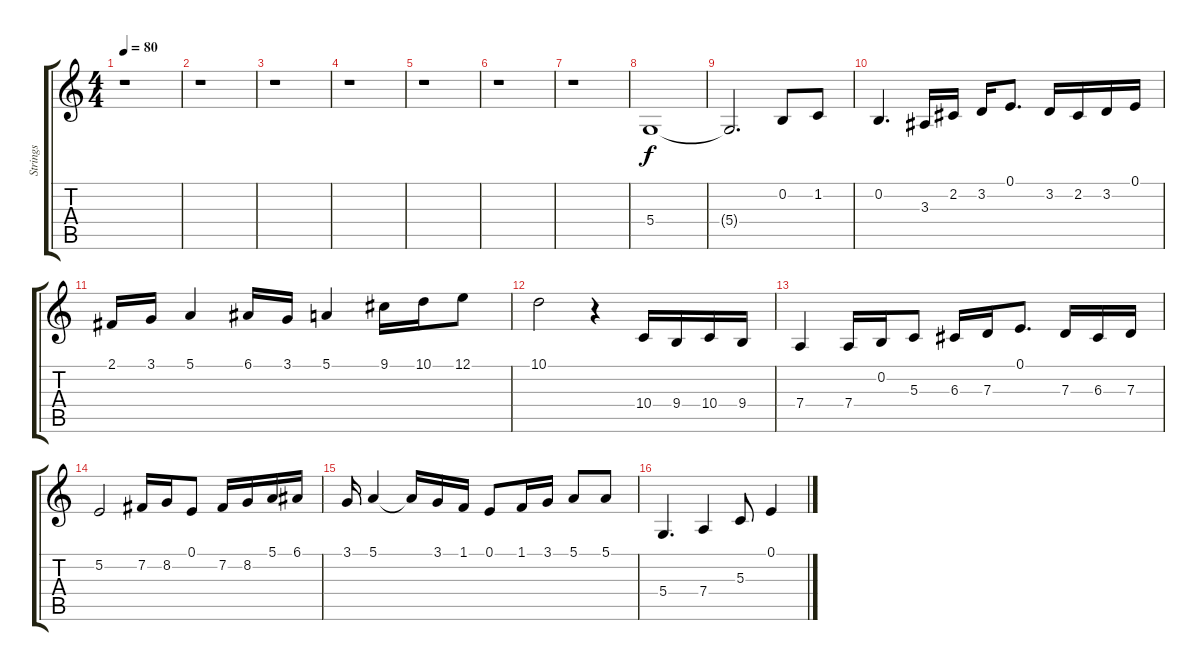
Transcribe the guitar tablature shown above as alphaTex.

\track ("Strings       " "Strings   ") {instrument stringensemble1}
\staff {score tabs}
\tuning (E4 B3 G3 D3 A2 E2) {hide}
\ts (4 4)
\tempo 80
\clef g2
\ks c
r.1{dy f} |
r.1 |
r.1 |
r.1 |
r.1 |
r.1 |
r.1 |
5.4.1 |
5.4{t}.2{d} 0.2.8 1.2.8 |
0.2.4{d} 3.3.16 2.2.16 3.2.16 0.1.8{d} 3.2.16 2.2.16 3.2.16 0.1.16 |
2.1.16 3.1.16 5.1.4 6.1.16 3.1.16 5.1.4 9.1.16 10.1.16 12.1.8 |
10.1.2 r.4 10.4.16 9.4.16 10.4.16 9.4.16 |
7.4.4 7.4.16 0.2.16 5.3.8 6.3.16 7.3.16 0.1.8{d} 7.3.16 6.3.16 7.3.16 |
5.2.2 7.2.16 8.2.16 0.1.8 7.2.16 8.2.16 5.1.16 6.1.16 |
3.1.16 5.1.4 5.1{t}.16 3.1.16 1.1.16 0.1.8 1.1.16 3.1.16 5.1.8 5.1.8 |
5.4.4{d} 7.4.4 5.3.8 0.1.4
